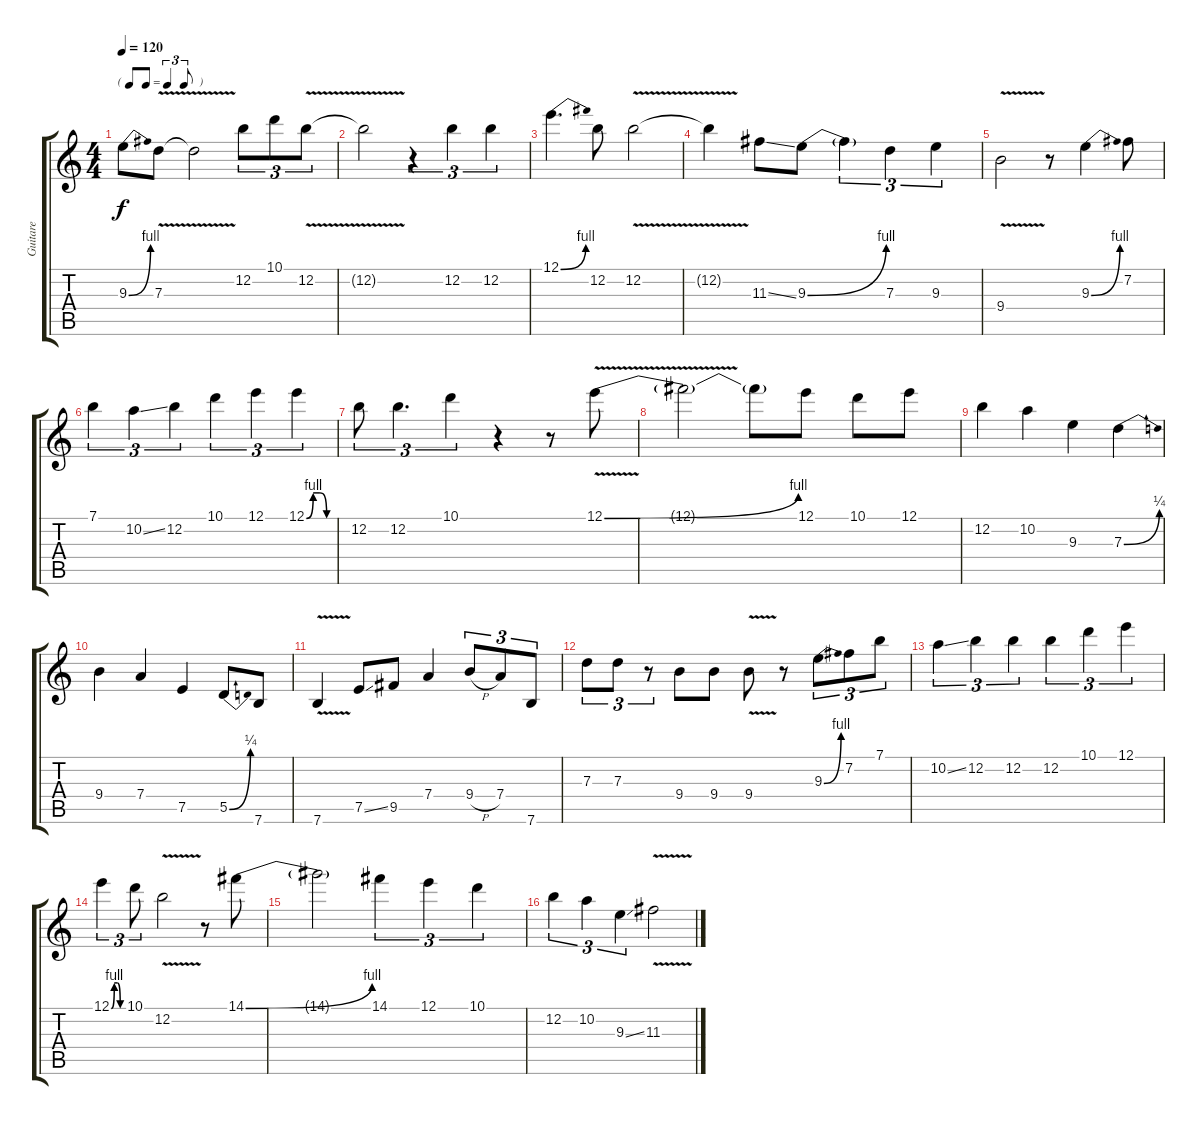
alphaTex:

\track ("Guitare" "Guitare") {instrument electricguitarclean}
\staff {score tabs}
\tuning (E4 B3 G3 D3 A2 E2) {hide}
\ts (4 4)
\tf triplet8th
\tempo 120
\clef g2
\ks c
9.3{be (bend 0 0 60 4)}.8{dy f} 7.3{v}.8 7.3{t}.2 12.2.8{tu (3 2)} 10.1.8{tu (3 2)} 12.2{v}.8{tu (3 2)} |
12.2{t}.2 r.4{tu (3 2)} 12.2.4{tu (3 2)} 12.2.4{tu (3 2)} |
12.1{be (bend 0 0 60 4)}.4{d} 12.2.8 12.2{v}.2 |
12.2{t}.4 11.3{ss}.8 9.3{be (bend 0 0 60 4)}.8 9.3{t}.4{tu (3 2)} 7.3.4{tu (3 2)} 9.3.4{tu (3 2)} |
9.4{v}.2 r.8 9.3{be (bend 0 0 60 4)}.4 7.2.8 |
7.1.4{tu (3 2)} 10.2{ss}.4{tu (3 2)} 12.2.4{tu (3 2)} 10.1.4{tu (3 2)} 12.1.4{tu (3 2)} 12.1{be (custom 0 0 15 4 30 4 45 0 60 0)}.4{tu (3 2)} |
12.2.8{tu (3 2)} 12.2.4{d tu (3 2)} 10.1.4{tu (3 2)} r.4 r.8 12.1{be (bend 0 0 60 4) v}.8 |
12.1{t}.2 12.1{t}.8 12.1.8 10.1.8 12.1.8 |
12.2.4 10.2.4 9.3.4 7.3{be (bend 0 0 60 1)}.4 |
9.4.4 7.4.4 7.5.4 5.5{be (bend 0 0 60 1)}.8 7.6.8 |
7.6{v}.4 7.5{ss}.8 9.5.8 7.4.4 9.4{h}.8{tu (3 2)} 7.4.8{tu (3 2)} 7.6.8{tu (3 2)} |
7.3.8{tu (3 2)} 7.3.8{tu (3 2)} r.8{tu (3 2)} 9.4.8 9.4.8 9.4{v}.8 r.8 9.3{be (bend 0 0 60 4)}.8{tu (3 2)} 7.2.8{tu (3 2)} 7.1.8{tu (3 2)} |
10.2{ss}.4{tu (3 2)} 12.2.4{tu (3 2)} 12.2.4{tu (3 2)} 12.2.4{tu (3 2)} 10.1.4{tu (3 2)} 12.1.4{tu (3 2)} |
12.1{be (custom 0 0 15 4 30 4 45 0 60 0)}.4{tu (3 2)} 10.1.8{tu (3 2)} 12.2{v}.2 r.8 14.1{be (bend 0 0 60 4)}.8 |
14.1{t}.2 14.1.4{tu (3 2)} 12.1.4{tu (3 2)} 10.1.4{tu (3 2)} |
12.2.4{tu (3 2)} 10.2.4{tu (3 2)} 9.3{ss}.4{tu (3 2)} 11.3{v}.2
